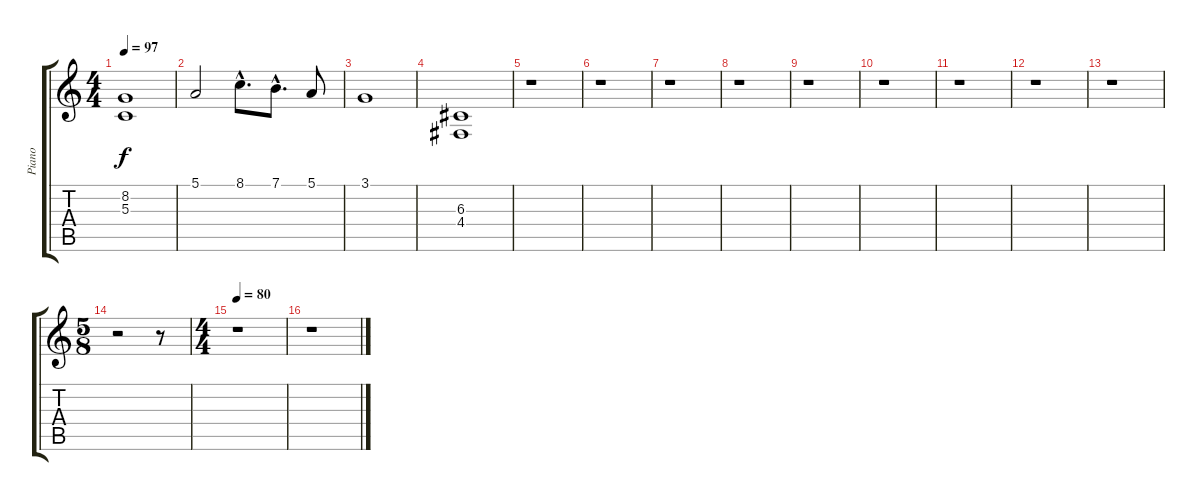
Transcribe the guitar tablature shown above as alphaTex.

\track ("Piano" "Piano") {instrument brightacousticpiano}
\staff {score tabs}
\tuning (E4 B3 G3 D3 A2 D2) {hide}
\ts (4 4)
\tempo 97
\clef g2
\ks c
(8.2 5.3).1{dy f} |
5.1.2 8.1{hac}.8{d} 7.1{hac}.8{d} 5.1.8 |
3.1.1 |
(6.3 4.4).1 |
r.1 |
r.1 |
r.1 |
r.1 |
r.1 |
r.1 |
r.1 |
r.1 |
r.1 |
\ts (5 8)
r.2 r.8 |
\ts (4 4)
\tempo 80
r.1 |
r.1
